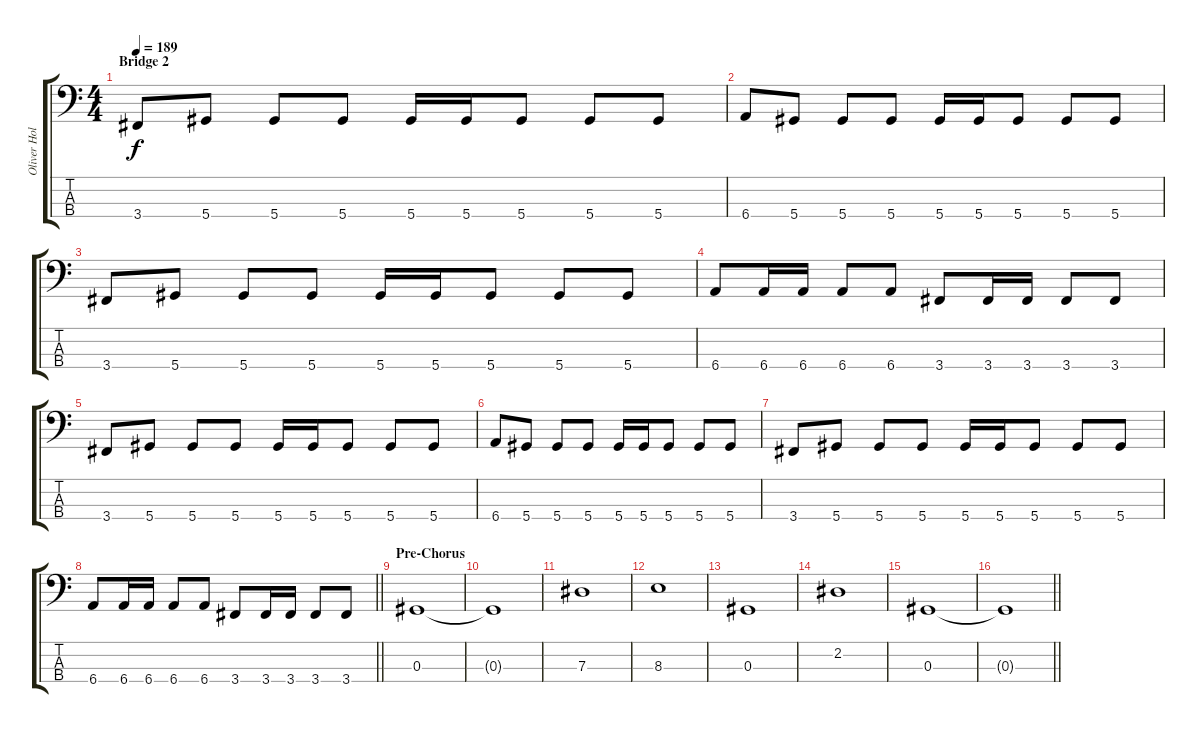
\track ("Oliver Holzwarth" "Oliver Hol") {instrument electricbassfinger}
\staff {score tabs}
\tuning (Gb2 Db2 Ab1 Eb1) {hide}
\ts (4 4)
\section ("" "Bridge 2")
\tempo 189
\clef f4
\ks c
3.4.8{dy f} 5.4.8 5.4.8 5.4.8 5.4.16 5.4.16 5.4.8 5.4.8 5.4.8 |
6.4.8 5.4.8 5.4.8 5.4.8 5.4.16 5.4.16 5.4.8 5.4.8 5.4.8 |
3.4.8 5.4.8 5.4.8 5.4.8 5.4.16 5.4.16 5.4.8 5.4.8 5.4.8 |
6.4.8 6.4.16 6.4.16 6.4.8 6.4.8 3.4.8 3.4.16 3.4.16 3.4.8 3.4.8 |
3.4.8 5.4.8 5.4.8 5.4.8 5.4.16 5.4.16 5.4.8 5.4.8 5.4.8 |
6.4.8 5.4.8 5.4.8 5.4.8 5.4.16 5.4.16 5.4.8 5.4.8 5.4.8 |
3.4.8 5.4.8 5.4.8 5.4.8 5.4.16 5.4.16 5.4.8 5.4.8 5.4.8 |
\barLineRight lightlight
6.4.8 6.4.16 6.4.16 6.4.8 6.4.8 3.4.8 3.4.16 3.4.16 3.4.8 3.4.8 |
\section ("" "Pre-Chorus")
0.3.1 |
0.3{t}.1 |
7.3.1 |
8.3.1 |
0.3.1 |
2.2.1 |
0.3.1 |
\barLineRight lightlight
0.3{t}.1
